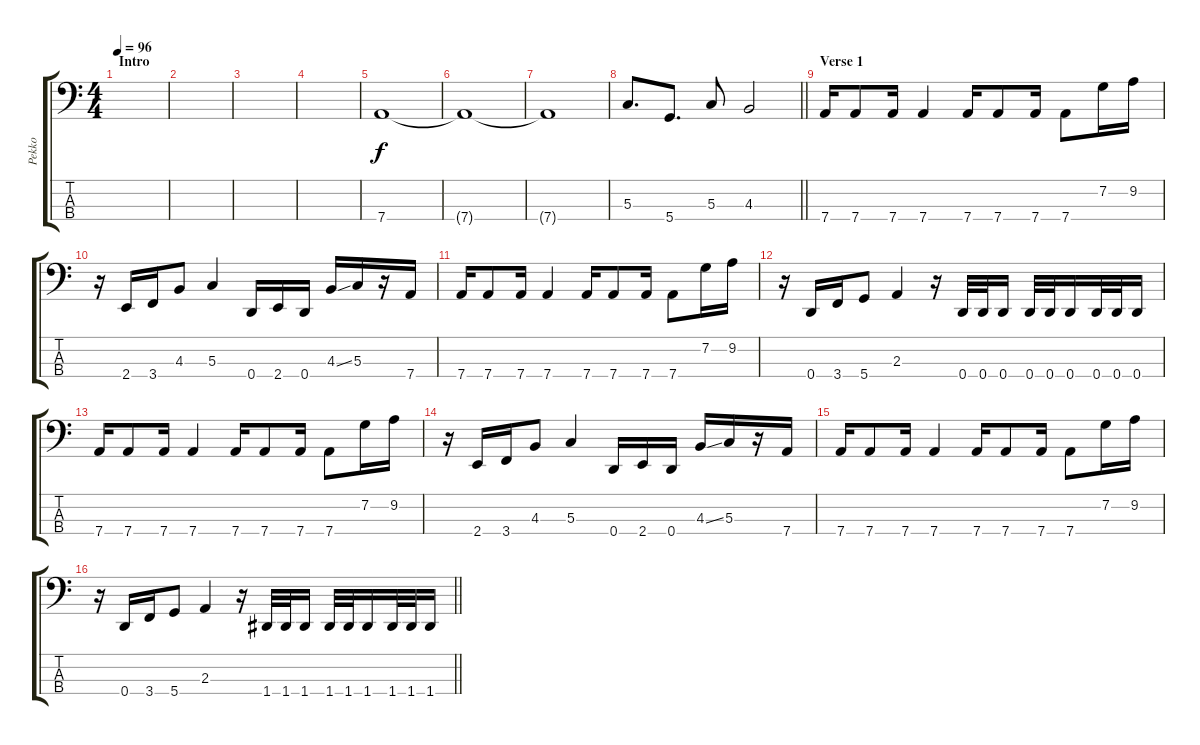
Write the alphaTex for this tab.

\track ("Pekko" "Pekko") {instrument electricbasspick}
\staff {score tabs}
\tuning (F2 C2 G1 D1) {hide}
\ts (4 4)
\section ("" "Intro")
\tempo 96
\clef f4
\ks c
|
|
|
|
7.4.1{volume 3} |
7.4{t}.1 |
7.4{t}.1 |
\barLineRight lightlight
5.3.8{d volume 11} 5.4.8{d} 5.3.8 4.3.2 |
\section ("" "Verse 1")
7.4.16 7.4.8 7.4.16 7.4.4 7.4.16 7.4.8 7.4.16 7.4.8 7.2.16 9.2.16 |
r.16 2.4.16 3.4.16 4.3.8 5.3.4 0.4.16 2.4.16 0.4.16 4.3{ss}.16 5.3.16 r.16 7.4.16 |
7.4.16 7.4.8 7.4.16 7.4.4 7.4.16 7.4.8 7.4.16 7.4.8 7.2.16 9.2.16 |
r.16 0.4.16 3.4.16 5.4.8 2.3.4 r.16 0.4.32 0.4.32 0.4.16 0.4.32 0.4.32 0.4.16 0.4.32 0.4.32 0.4.16 |
7.4.16 7.4.8 7.4.16 7.4.4 7.4.16 7.4.8 7.4.16 7.4.8 7.2.16 9.2.16 |
r.16 2.4.16 3.4.16 4.3.8 5.3.4 0.4.16 2.4.16 0.4.16 4.3{ss}.16 5.3.16 r.16 7.4.16 |
7.4.16 7.4.8 7.4.16 7.4.4 7.4.16 7.4.8 7.4.16 7.4.8 7.2.16 9.2.16 |
\barLineRight lightlight
r.16 0.4.16 3.4.16 5.4.8 2.3.4 r.16 1.4.32 1.4.32 1.4.16 1.4.32 1.4.32 1.4.16 1.4.32 1.4.32 1.4.16
